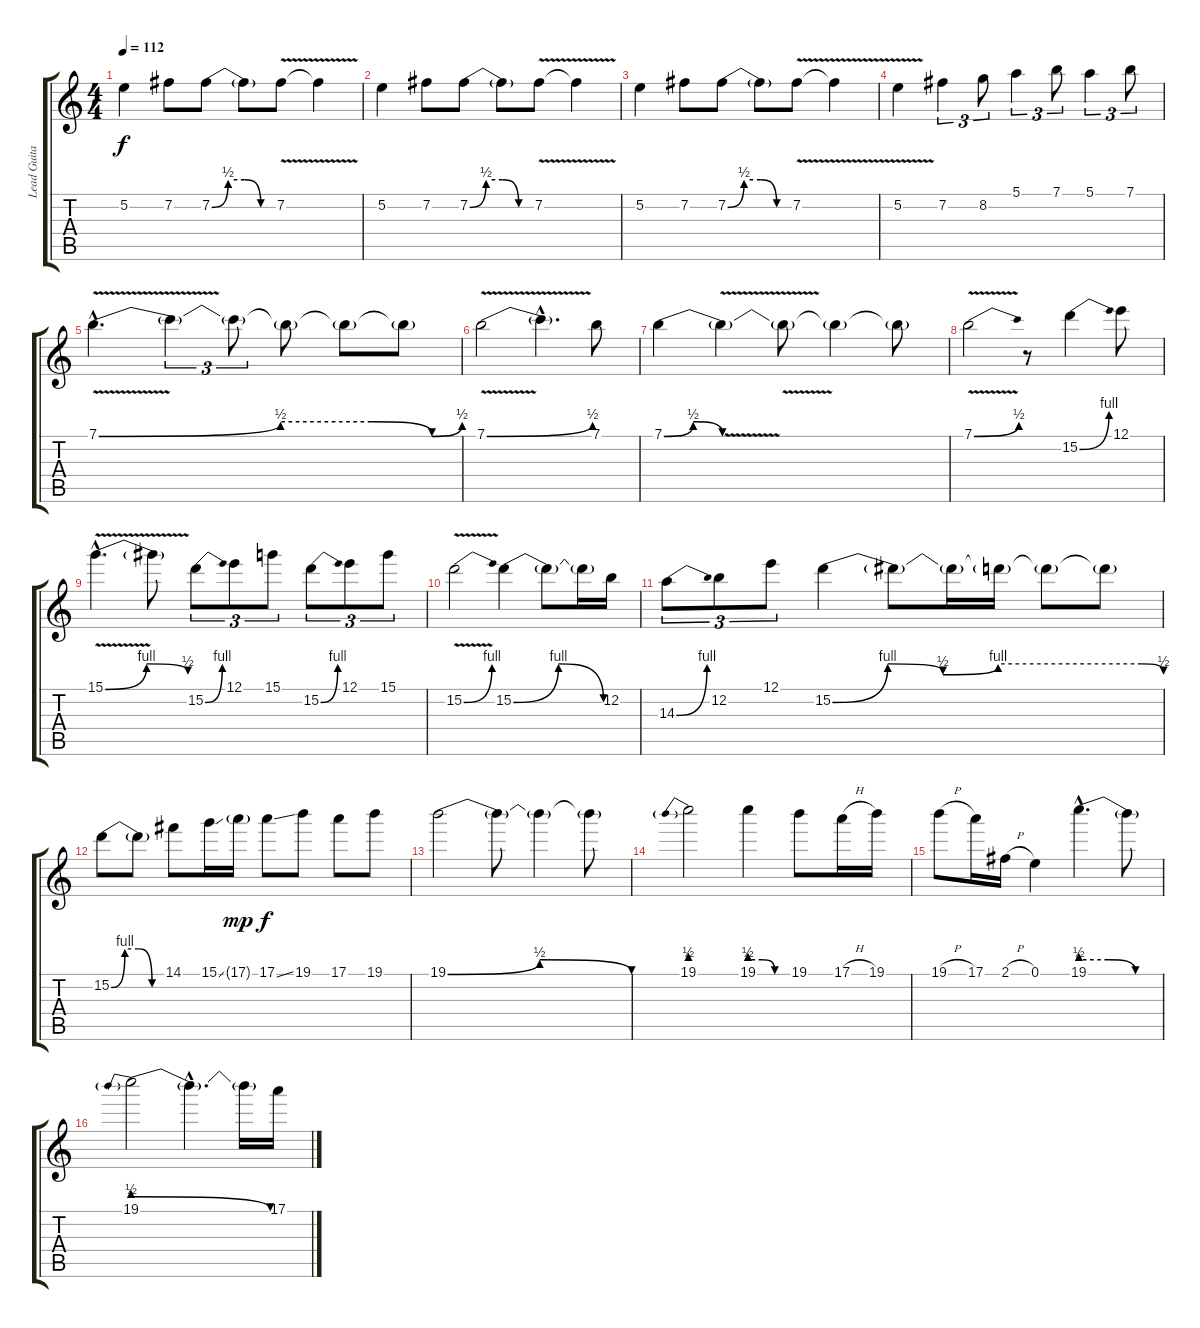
\track ("Lead Guitar 3" "Lead Guita") {instrument distortionguitar}
\staff {score tabs}
\tuning (E4 B3 G3 D3 A2 E2) {hide}
\ts (4 4)
\tempo 112
\clef g2
\ks c
5.2.4{dy f} 7.2.8 7.2{be (custom 0 0 15 2 30 2 45 0 60 0)}.8 7.2{t}.8 7.2{v}.8 7.2{t}.4 |
5.2.4 7.2.8 7.2{be (custom 0 0 15 2 30 2 45 0 60 0)}.8 7.2{t}.8 7.2{v}.8 7.2{t}.4 |
5.2.4 7.2.8 7.2{be (custom 0 0 15 2 30 2 45 0 60 0)}.8 7.2{t}.8 7.2{v}.8 7.2{t}.4 |
5.2{v}.4 7.2.4{tu (3 2)} 8.2.8{tu (3 2)} 5.1.4{tu (3 2)} 7.1.8{tu (3 2)} 5.1.4{tu (3 2)} 7.1.8{tu (3 2)} |
7.1{be (custom 0 0 30 2 45 2 55 0 60 2) v hac}.4{d} 7.1{t}.4{tu (3 2)} 7.1{t}.8{tu (3 2)} 7.1{t}.8 7.1{t}.8 7.1{t}.8 |
7.1{be (bend 0 0 60 2) v}.2 7.1{hac t}.4{d} 7.1.8 |
7.1{be (bendrelease 0 0 10 2 55 2 60 0)}.4 7.1{v t}.4 7.1{t}.8 7.1{t}.4 7.1{t}.8 |
7.1{be (bend 0 0 60 2) v}.2 r.8 15.2{be (bend 0 0 60 4)}.4 12.1.8 |
15.1{be (bendrelease 0 0 15 4 49 4 60 2) v hac}.4{d} 15.1{t}.8 15.2{be (bend 0 0 60 4)}.8{tu (3 2)} 12.1.8{tu (3 2)} 15.1.8{tu (3 2)} 15.2{be (bend 0 0 60 4)}.8{tu (3 2)} 12.1.8{tu (3 2)} 15.1.8{tu (3 2)} |
15.2{be (bend 0 0 60 4) v}.2 15.2{be (bendrelease 0 0 15 4 55 4 60 0)}.4 15.2{t}.8 15.2{t}.16 12.2.16 |
14.3{be (bend 0 0 60 4)}.8{tu (3 2)} 12.2.8{tu (3 2)} 12.1.8{tu (3 2)} 15.2{be (custom 0 0 10 4 20 2 30 4 56 4 60 2)}.4 15.2{t}.8 15.2{t}.16 15.2{t}.16 15.2{t}.8 15.2{t}.8 |
15.2{be (custom 0 0 15 4 30 4 45 0 60 0)}.8 15.2{t}.8 14.1.8 15.1{ss}.16 17.1{g}.16{dy mp} 17.1{ss}.8{dy f} 19.1.8 17.1.8 19.1.8 |
19.1{be (bendrelease 0 0 20 2 50 2 60 0)}.2 19.1{t}.8 19.1{t}.4 19.1{t}.8 |
19.1{be (prebend 0 2 60 2)}.2 19.1{be (custom 0 2 20 2 40 0 60 0)}.4 19.1.8 17.1{h}.16 19.1.16 |
19.1{h}.8 17.1.16 2.1{h}.16 0.1.4 19.1{be (custom 0 2 20 2 40 0 60 0) hac}.4{d} 19.1{t}.8 |
19.1{be (prebendrelease 0 2 60 0)}.2 19.1{hac t}.4{d} 19.1{t}.16 17.1.16
